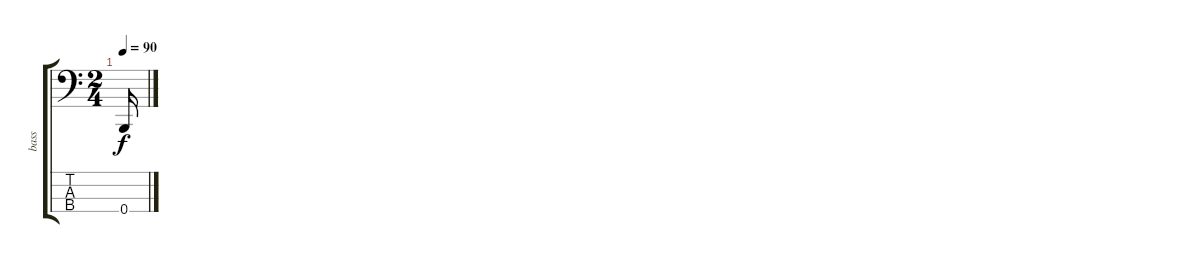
\track ("bass" "bass") {instrument electricbasspick}
\staff {score tabs}
\tuning (E2 B1 Gb1 B0) {hide}
\ts (2 4)
\tempo 90
\clef f4
\ks c
0.4.16{dy f}
